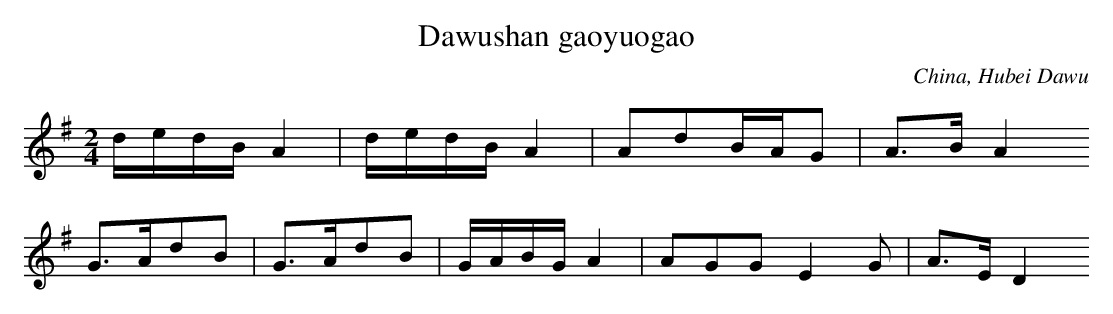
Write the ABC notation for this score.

X:1
T: Dawushan gaoyuogao
O: China, Hubei Dawu
M: 2/4
L: 1/16
K: G
dedBA4 | dedBA4 | A2d2BAG2 | A3BA4
G3Ad2B2 | G3Ad2B2 | GABGA4 | A2G2G2E4G2 | A3ED4
